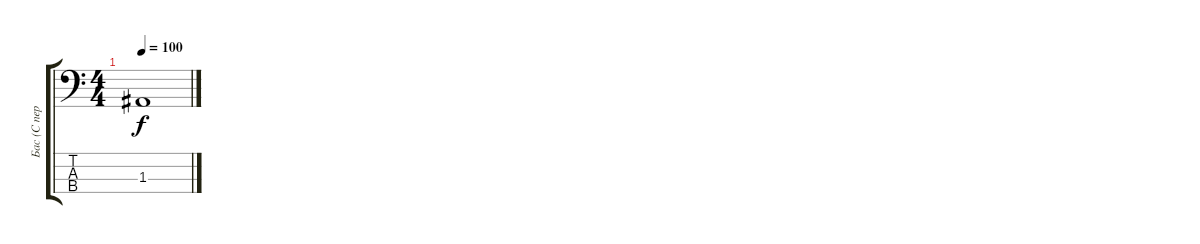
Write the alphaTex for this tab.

\track ("Бас (С перегрузом)" "Бас (С пер") {instrument overdrivenguitar}
\staff {score tabs}
\tuning (G2 D2 A1 D1) {hide}
\ts (4 4)
\tempo 100
\clef f4
\ks c
1.3{t}.1{dy f}
